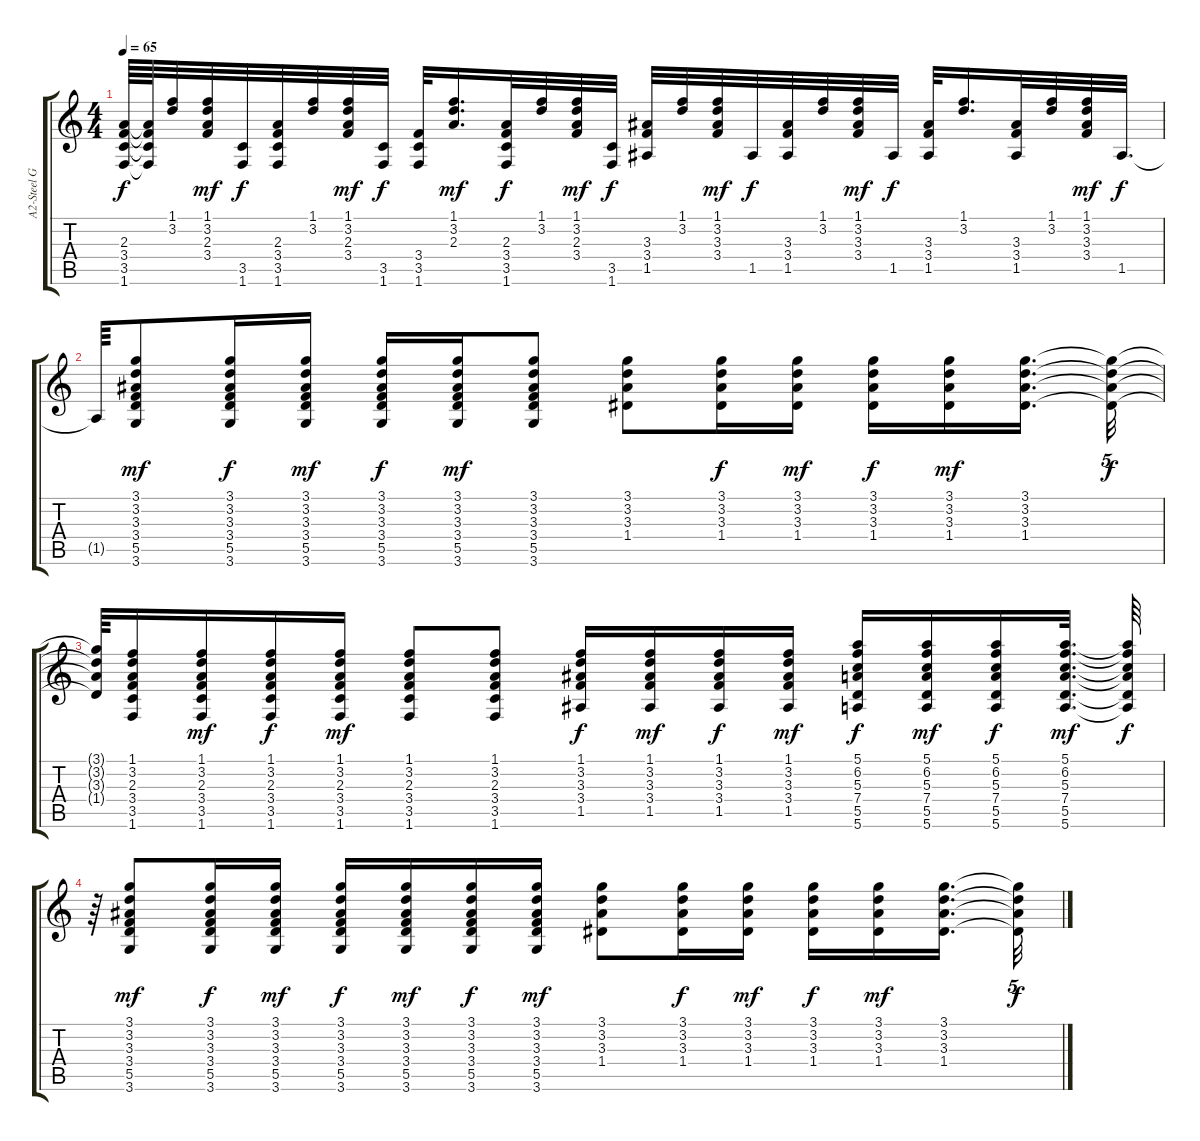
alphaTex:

\track ("A2-Steel Gt.2  " "A2-Steel G") {instrument acousticguitarsteel}
\staff {score tabs}
\tuning (E4 B3 G3 D3 A2 E2) {hide}
\ts (4 4)
\tempo 65
\clef g2
\ks c
(2.3{t} 3.4{t} 3.5{t} 1.6{t}).64{dy f} (2.3{t} 3.4{t} 3.5{t} 1.6{t}).64 (1.1 3.2).32 (1.1 3.2 2.3 3.4).32{dy mf} (3.5 1.6).32{dy f} (2.3 3.4 3.5 1.6).32 (1.1 3.2).32 (1.1 3.2 2.3 3.4).32{dy mf} (3.5 1.6).32{dy f} (3.4 3.5 1.6).32 (1.1 3.2 2.3).16{d dy mf} (2.3 3.4 3.5 1.6).32{dy f} (1.1 3.2).32 (1.1 3.2 2.3 3.4).32{dy mf} (3.5 1.6).32{dy f} (3.3 3.4 1.5).32 (1.1 3.2).32 (1.1 3.2 3.3 3.4).32{dy mf} 1.5.32{dy f} (3.3 3.4 1.5).32 (1.1 3.2).32 (1.1 3.2 3.3 3.4).32{dy mf} 1.5.32{dy f} (3.3 3.4 1.5).32 (1.1 3.2).16{d} (3.3 3.4 1.5).32 (1.1 3.2).32 (1.1 3.2 3.3 3.4).32{dy mf} 1.5.32{d dy f} |
1.5{t}.64 (3.1 3.2 3.3 3.4 5.5 3.6).8{dy mf} (3.1 3.2 3.3 3.4 5.5 3.6).16{dy f} (3.1 3.2 3.3 3.4 5.5 3.6).16{dy mf} (3.1 3.2 3.3 3.4 5.5 3.6).16{dy f} (3.1 3.2 3.3 3.4 5.5 3.6).16{dy mf} (3.1 3.2 3.3 3.4 5.5 3.6).8 (3.1 3.2 3.3 1.4).8 (3.1 3.2 3.3 1.4).16{dy f} (3.1 3.2 3.3 1.4).16{dy mf} (3.1 3.2 3.3 1.4).16{dy f} (3.1 3.2 3.3 1.4).16{dy mf} (3.1 3.2 3.3 1.4).16{d} (3.1{t} 3.2{t} 3.3{t} 1.4{t}).32{tu (5 4) dy f} |
(3.1{t} 3.2{t} 3.3{t} 1.4{t}).64 (1.1 3.2 2.3 3.4 3.5 1.6).16 (1.1 3.2 2.3 3.4 3.5 1.6).16{dy mf} (1.1 3.2 2.3 3.4 3.5 1.6).16{dy f} (1.1 3.2 2.3 3.4 3.5 1.6).16{dy mf} (1.1 3.2 2.3 3.4 3.5 1.6).8 (1.1 3.2 2.3 3.4 3.5 1.6).8 (1.1 3.2 3.3 3.4 1.5).16{dy f} (1.1 3.2 3.3 3.4 1.5).16{dy mf} (1.1 3.2 3.3 3.4 1.5).16{dy f} (1.1 3.2 3.3 3.4 1.5).16{dy mf} (5.1 6.2 5.3 7.4 5.5 5.6).16{dy f} (5.1 6.2 5.3 7.4 5.5 5.6).16{dy mf} (5.1 6.2 5.3 7.4 5.5 5.6).16{dy f} (5.1 6.2 5.3 7.4 5.5 5.6).32{d dy mf} (5.1{t} 6.2{t} 5.3{t} 7.4{t} 5.5{t} 5.6{t}).64{dy f} |
r.64 (3.1 3.2 3.3 3.4 5.5 3.6).8{dy mf} (3.1 3.2 3.3 3.4 5.5 3.6).16{dy f} (3.1 3.2 3.3 3.4 5.5 3.6).16{dy mf} (3.1 3.2 3.3 3.4 5.5 3.6).16{dy f} (3.1 3.2 3.3 3.4 5.5 3.6).16{dy mf} (3.1 3.2 3.3 3.4 5.5 3.6).16{dy f} (3.1 3.2 3.3 3.4 5.5 3.6).16{dy mf} (3.1 3.2 3.3 1.4).8 (3.1 3.2 3.3 1.4).16{dy f} (3.1 3.2 3.3 1.4).16{dy mf} (3.1 3.2 3.3 1.4).16{dy f} (3.1 3.2 3.3 1.4).16{dy mf} (3.1 3.2 3.3 1.4).16{d} (3.1{t} 3.2{t} 3.3{t} 1.4{t}).32{tu (5 4) dy f}
